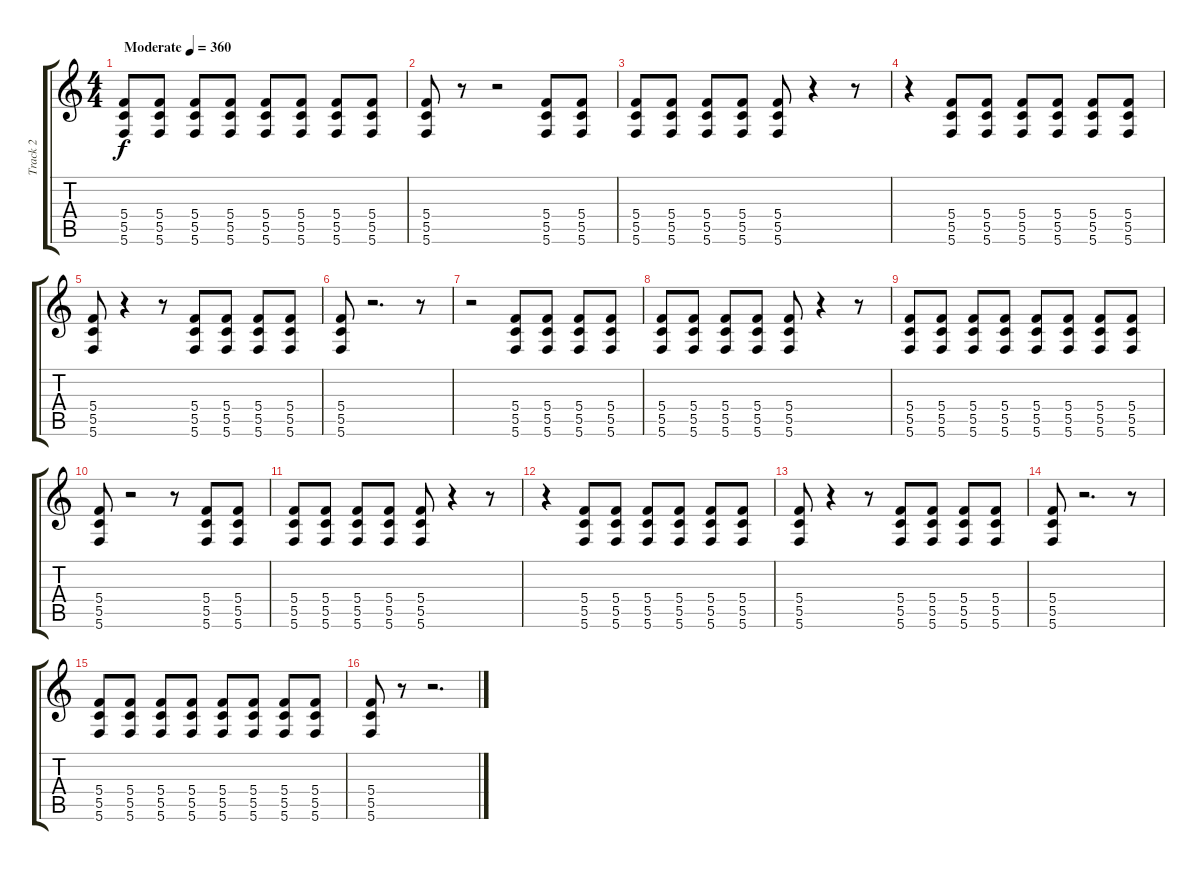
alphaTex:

\track ("Track 2" "Track 2") {instrument overdrivenguitar}
\staff {score tabs}
\tuning (D4 A3 F3 C3 G2 C2) {hide}
\ts (4 4)
\tempo (360 "Moderate")
\clef g2
\ks c
(5.4 5.5 5.6).8{dy f instrument overdrivenguitar} (5.4 5.5 5.6).8 (5.4 5.5 5.6).8 (5.4 5.5 5.6).8 (5.4 5.5 5.6).8 (5.4 5.5 5.6).8 (5.4 5.5 5.6).8 (5.4 5.5 5.6).8 |
(5.4 5.5 5.6).8 r.8 r.2 (5.4 5.5 5.6).8 (5.4 5.5 5.6).8 |
(5.4 5.5 5.6).8 (5.4 5.5 5.6).8 (5.4 5.5 5.6).8 (5.4 5.5 5.6).8 (5.4 5.5 5.6).8 r.4 r.8 |
r.4 (5.4 5.5 5.6).8 (5.4 5.5 5.6).8 (5.4 5.5 5.6).8 (5.4 5.5 5.6).8 (5.4 5.5 5.6).8 (5.4 5.5 5.6).8 |
(5.4 5.5 5.6).8 r.4 r.8 (5.4 5.5 5.6).8 (5.4 5.5 5.6).8 (5.4 5.5 5.6).8 (5.4 5.5 5.6).8 |
(5.4 5.5 5.6).8 r.2{d} r.8 |
r.2 (5.4 5.5 5.6).8 (5.4 5.5 5.6).8 (5.4 5.5 5.6).8 (5.4 5.5 5.6).8 |
(5.4 5.5 5.6).8 (5.4 5.5 5.6).8 (5.4 5.5 5.6).8 (5.4 5.5 5.6).8 (5.4 5.5 5.6).8 r.4 r.8 |
(5.4 5.5 5.6).8 (5.4 5.5 5.6).8 (5.4 5.5 5.6).8 (5.4 5.5 5.6).8 (5.4 5.5 5.6).8 (5.4 5.5 5.6).8 (5.4 5.5 5.6).8 (5.4 5.5 5.6).8 |
(5.4 5.5 5.6).8 r.2 r.8 (5.4 5.5 5.6).8 (5.4 5.5 5.6).8 |
(5.4 5.5 5.6).8 (5.4 5.5 5.6).8 (5.4 5.5 5.6).8 (5.4 5.5 5.6).8 (5.4 5.5 5.6).8 r.4 r.8 |
r.4 (5.4 5.5 5.6).8 (5.4 5.5 5.6).8 (5.4 5.5 5.6).8 (5.4 5.5 5.6).8 (5.4 5.5 5.6).8 (5.4 5.5 5.6).8 |
(5.4 5.5 5.6).8 r.4 r.8 (5.4 5.5 5.6).8 (5.4 5.5 5.6).8 (5.4 5.5 5.6).8 (5.4 5.5 5.6).8 |
(5.4 5.5 5.6).8 r.2{d} r.8 |
(5.4 5.5 5.6).8 (5.4 5.5 5.6).8 (5.4 5.5 5.6).8 (5.4 5.5 5.6).8 (5.4 5.5 5.6).8 (5.4 5.5 5.6).8 (5.4 5.5 5.6).8 (5.4 5.5 5.6).8 |
(5.4 5.5 5.6).8 r.8 r.2{d}
